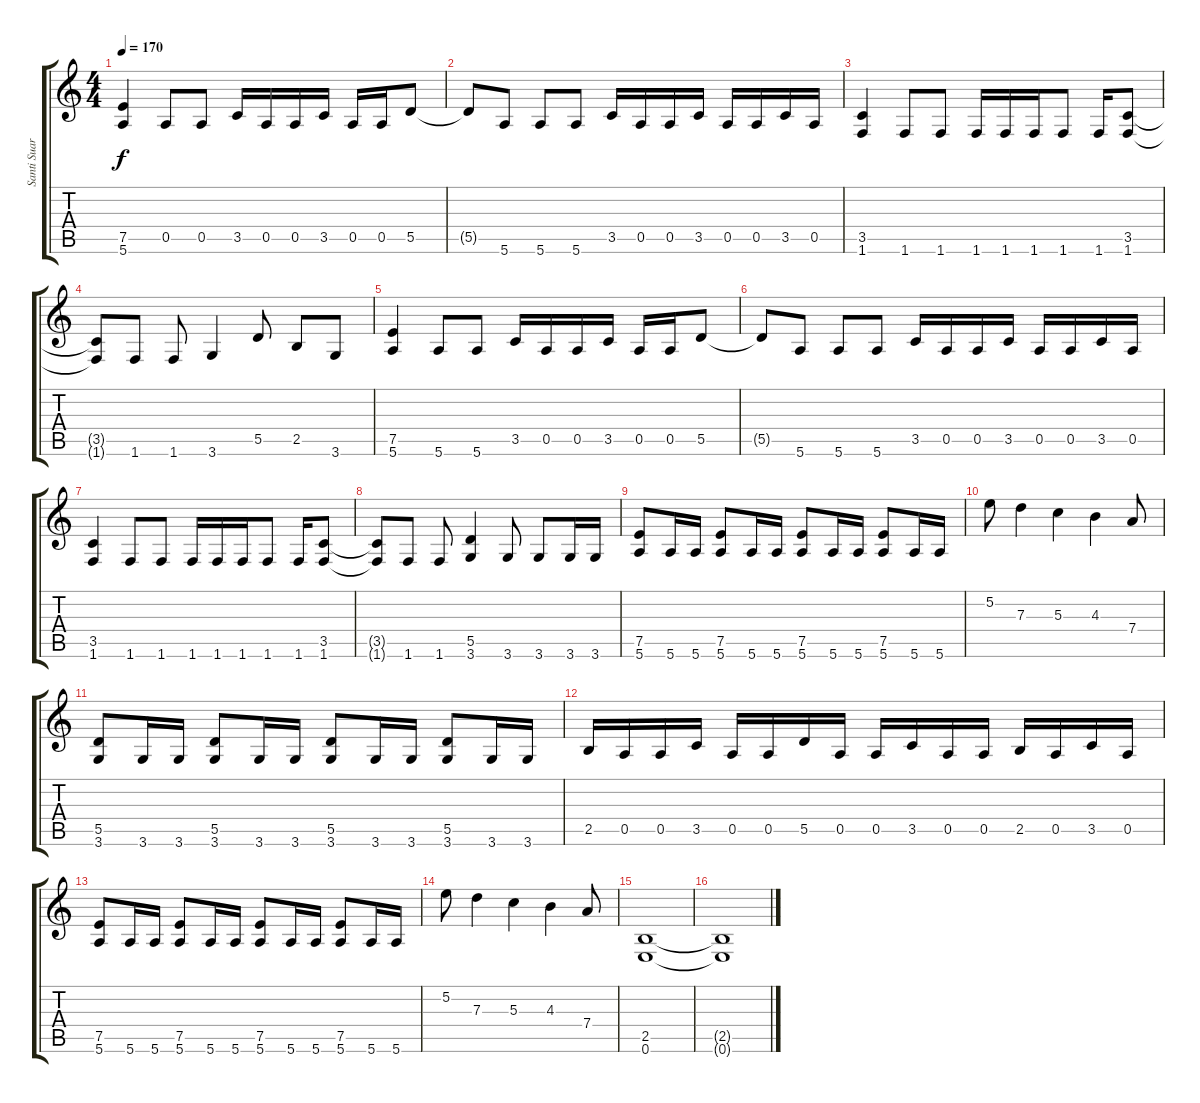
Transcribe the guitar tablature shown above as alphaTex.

\track ("Santi Suarez" "Santi Suar") {instrument distortionguitar}
\staff {score tabs}
\tuning (E4 B3 G3 D3 A2 E2) {hide}
\ts (4 4)
\tempo 170
\clef g2
\ks c
(7.5 5.6).4{dy f} 0.5.8 0.5.8 3.5.16 0.5.16 0.5.16 3.5.16 0.5.16 0.5.16 5.5.8 |
5.5{t}.8 5.6.8 5.6.8 5.6.8 3.5.16 0.5.16 0.5.16 3.5.16 0.5.16 0.5.16 3.5.16 0.5.16 |
(3.5 1.6).4 1.6.8 1.6.8 1.6.16 1.6.16 1.6.16 1.6.8 1.6.16 (3.5 1.6).8 |
(3.5{t} 1.6{t}).8 1.6.8 1.6.8 3.6.4 5.5.8 2.5.8 3.6.8 |
(7.5 5.6).4 5.6.8 5.6.8 3.5.16 0.5.16 0.5.16 3.5.16 0.5.16 0.5.16 5.5.8 |
5.5{t}.8 5.6.8 5.6.8 5.6.8 3.5.16 0.5.16 0.5.16 3.5.16 0.5.16 0.5.16 3.5.16 0.5.16 |
(3.5 1.6).4 1.6.8 1.6.8 1.6.16 1.6.16 1.6.16 1.6.8 1.6.16 (3.5 1.6).8 |
(3.5{t} 1.6{t}).8 1.6.8 1.6.8 (5.5 3.6).4 3.6.8 3.6.8 3.6.16 3.6.16 |
(7.5 5.6).8 5.6.16 5.6.16 (7.5 5.6).8 5.6.16 5.6.16 (7.5 5.6).8 5.6.16 5.6.16 (7.5 5.6).8 5.6.16 5.6.16 |
5.2.8 7.3.4 5.3.4 4.3.4 7.4.8 |
(5.5 3.6).8 3.6.16 3.6.16 (5.5 3.6).8 3.6.16 3.6.16 (5.5 3.6).8 3.6.16 3.6.16 (5.5 3.6).8 3.6.16 3.6.16 |
2.5.16 0.5.16 0.5.16 3.5.16 0.5.16 0.5.16 5.5.16 0.5.16 0.5.16 3.5.16 0.5.16 0.5.16 2.5.16 0.5.16 3.5.16 0.5.16 |
(7.5 5.6).8 5.6.16 5.6.16 (7.5 5.6).8 5.6.16 5.6.16 (7.5 5.6).8 5.6.16 5.6.16 (7.5 5.6).8 5.6.16 5.6.16 |
5.2.8 7.3.4 5.3.4 4.3.4 7.4.8 |
(2.5 0.6).1 |
(2.5{t} 0.6{t}).1
